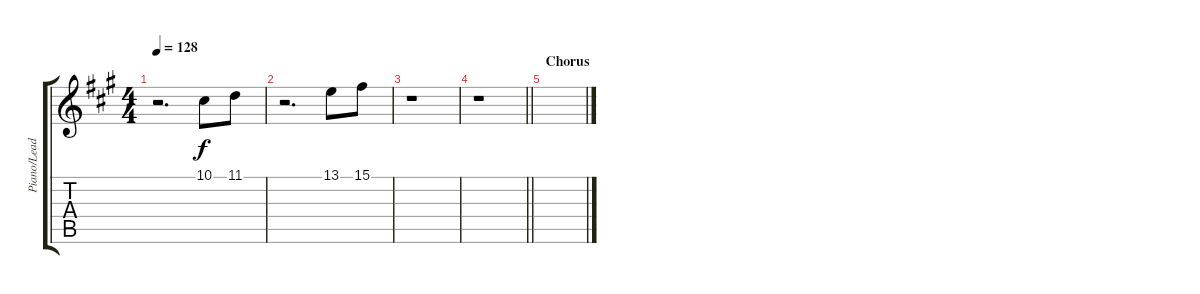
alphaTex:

\track ("Piano/Lead" "Piano/Lead") {instrument electricpiano1}
\staff {score tabs}
\tuning (Eb4 Bb3 Gb3 Db3 Ab2 Db2) {hide}
\ts (4 4)
\tempo 128
\clef g2
\ks f#minor
r.2{d dy f} 10.1.8 11.1.8 |
r.2{d} 13.1.8 15.1.8 |
r.1 |
\barLineRight lightlight
r.1 |
\section ("" "Chorus")
